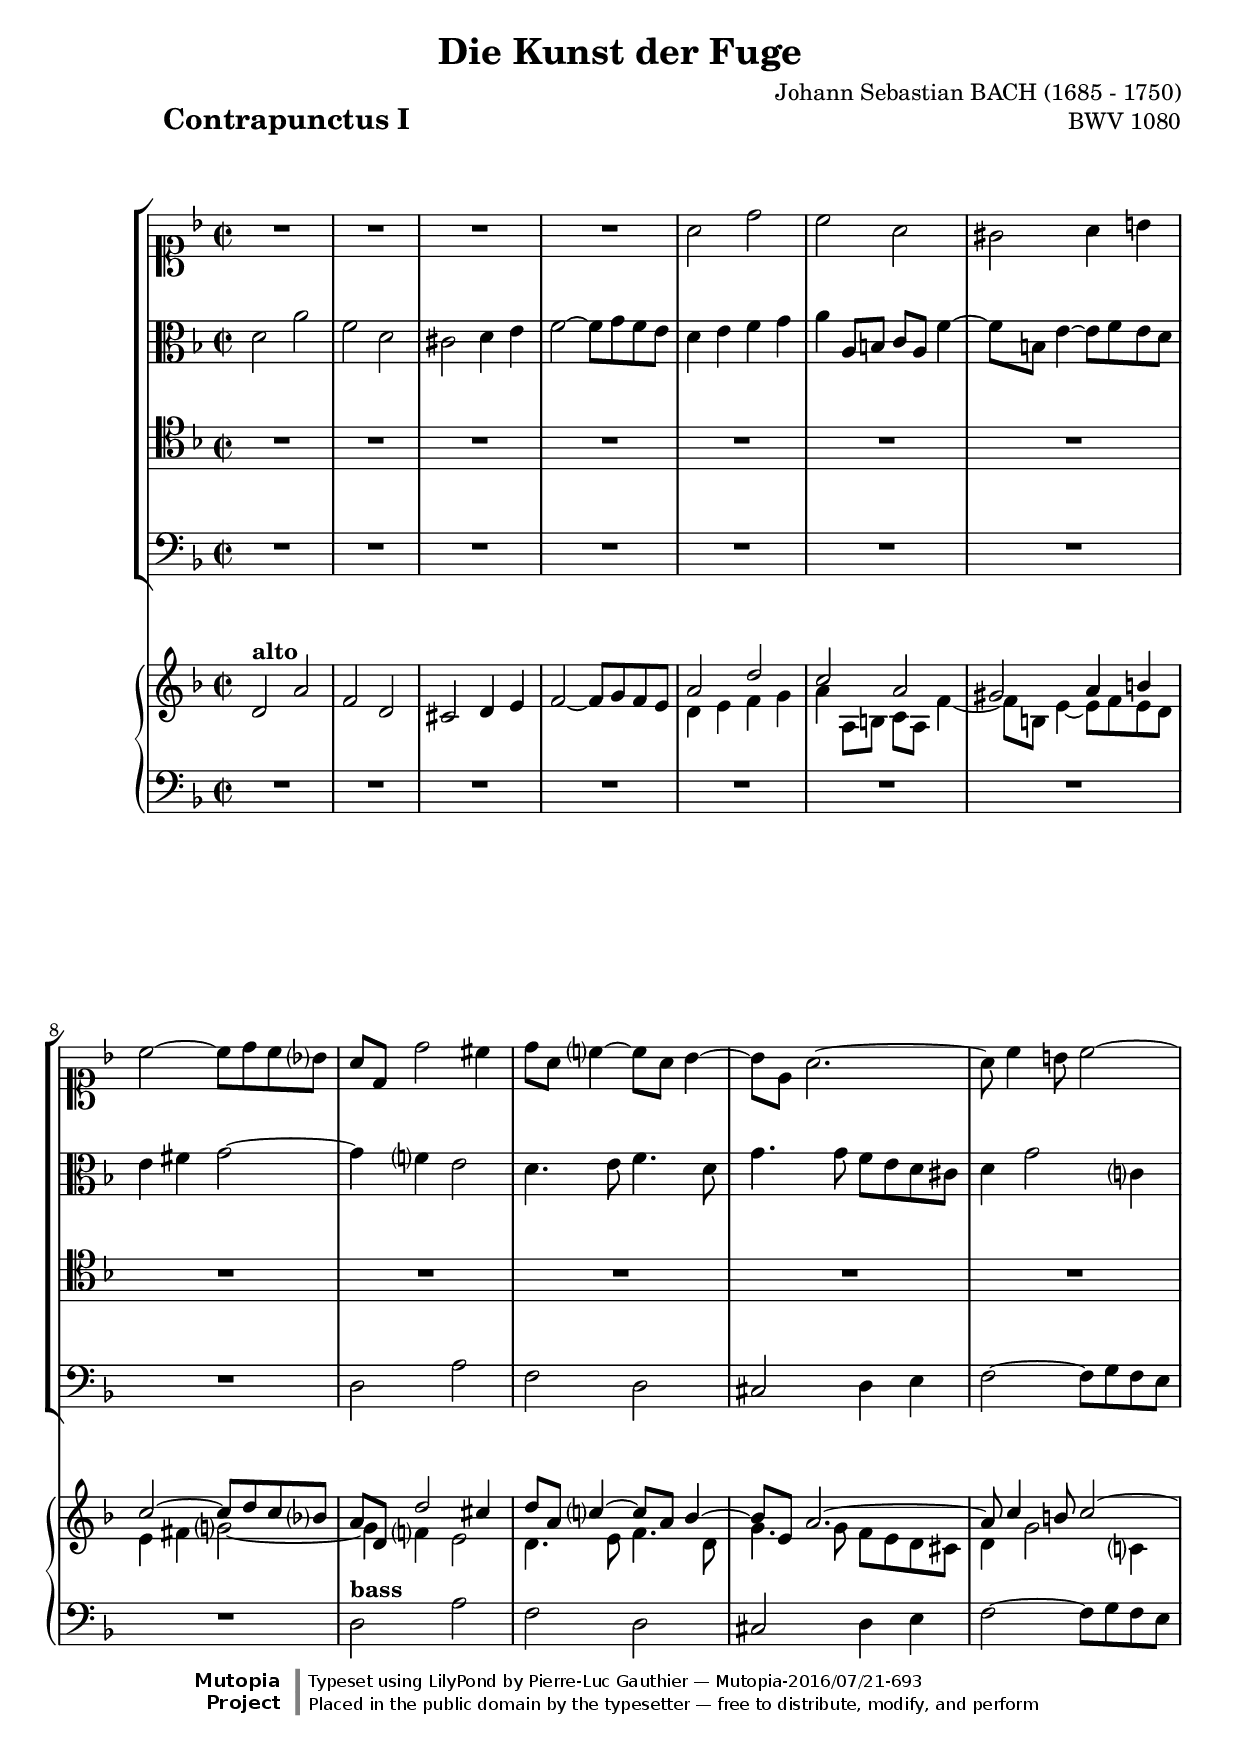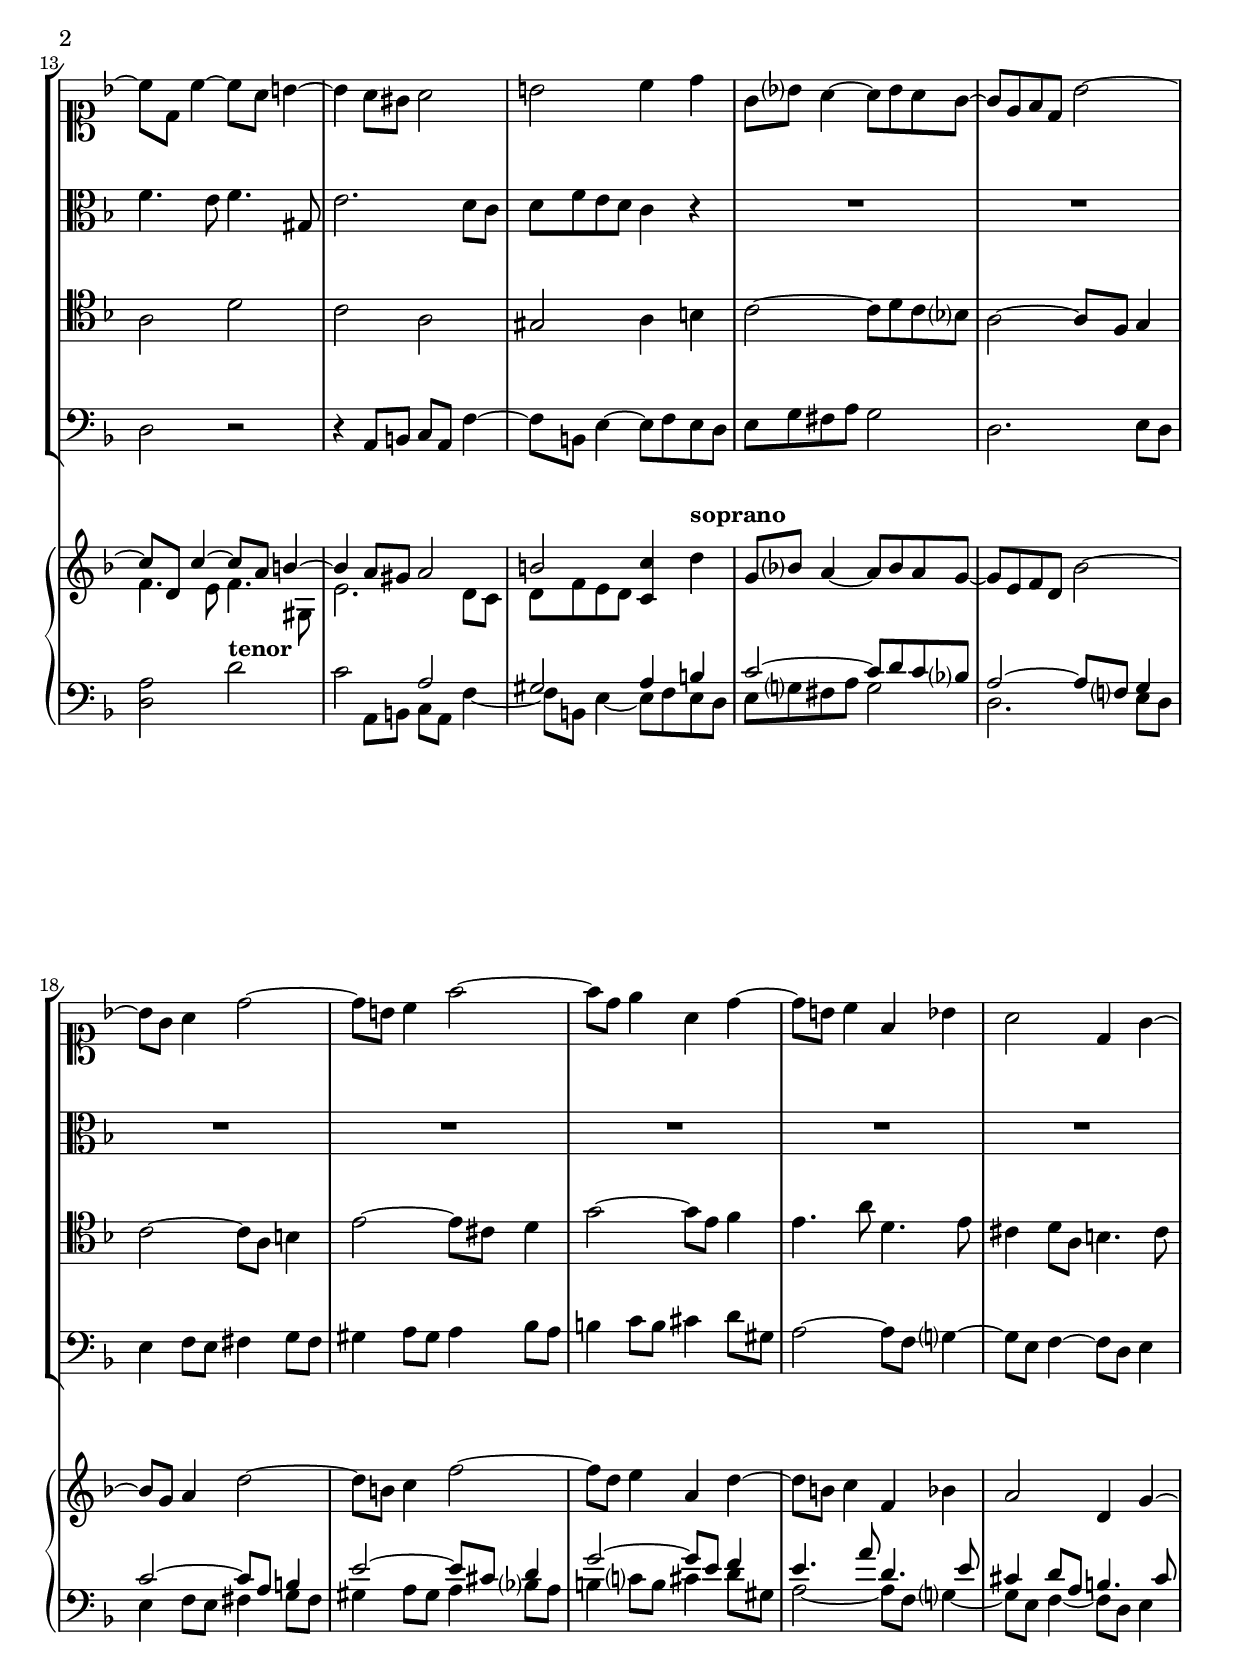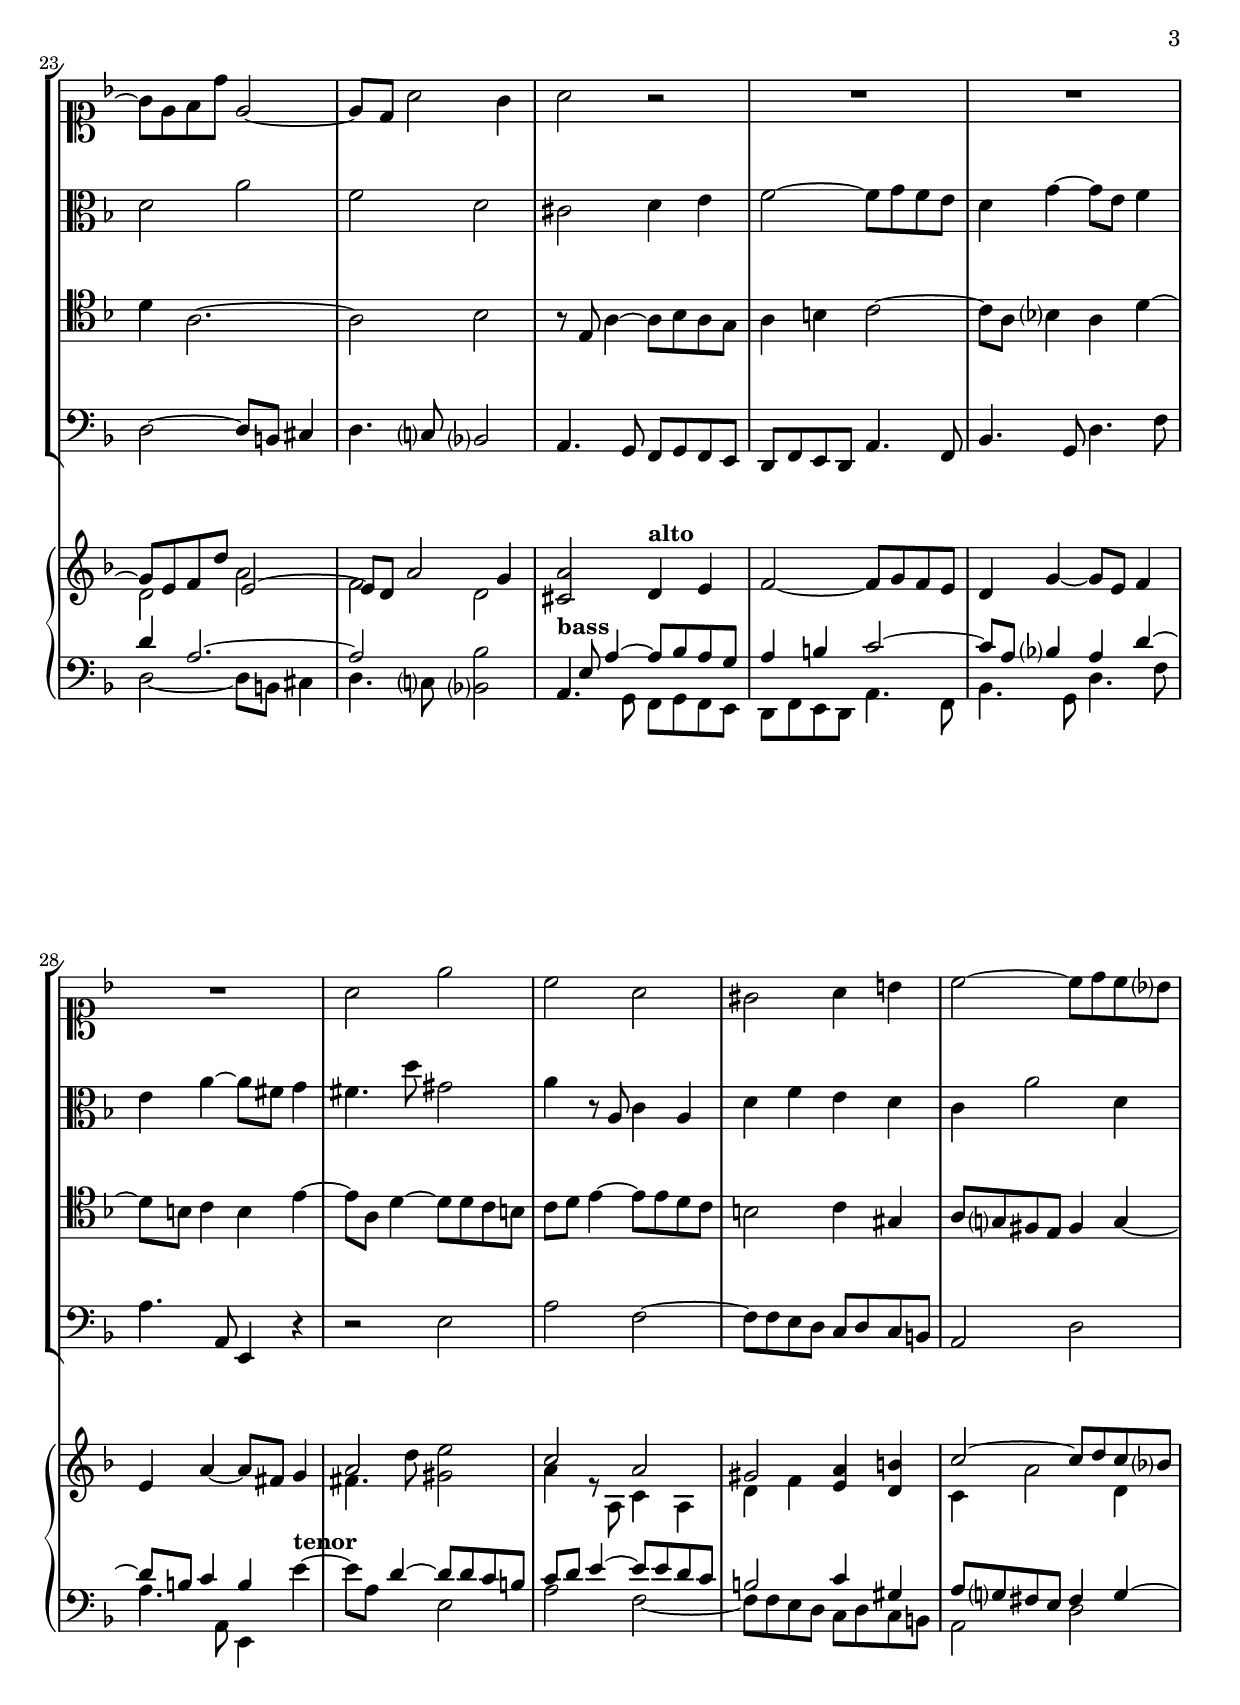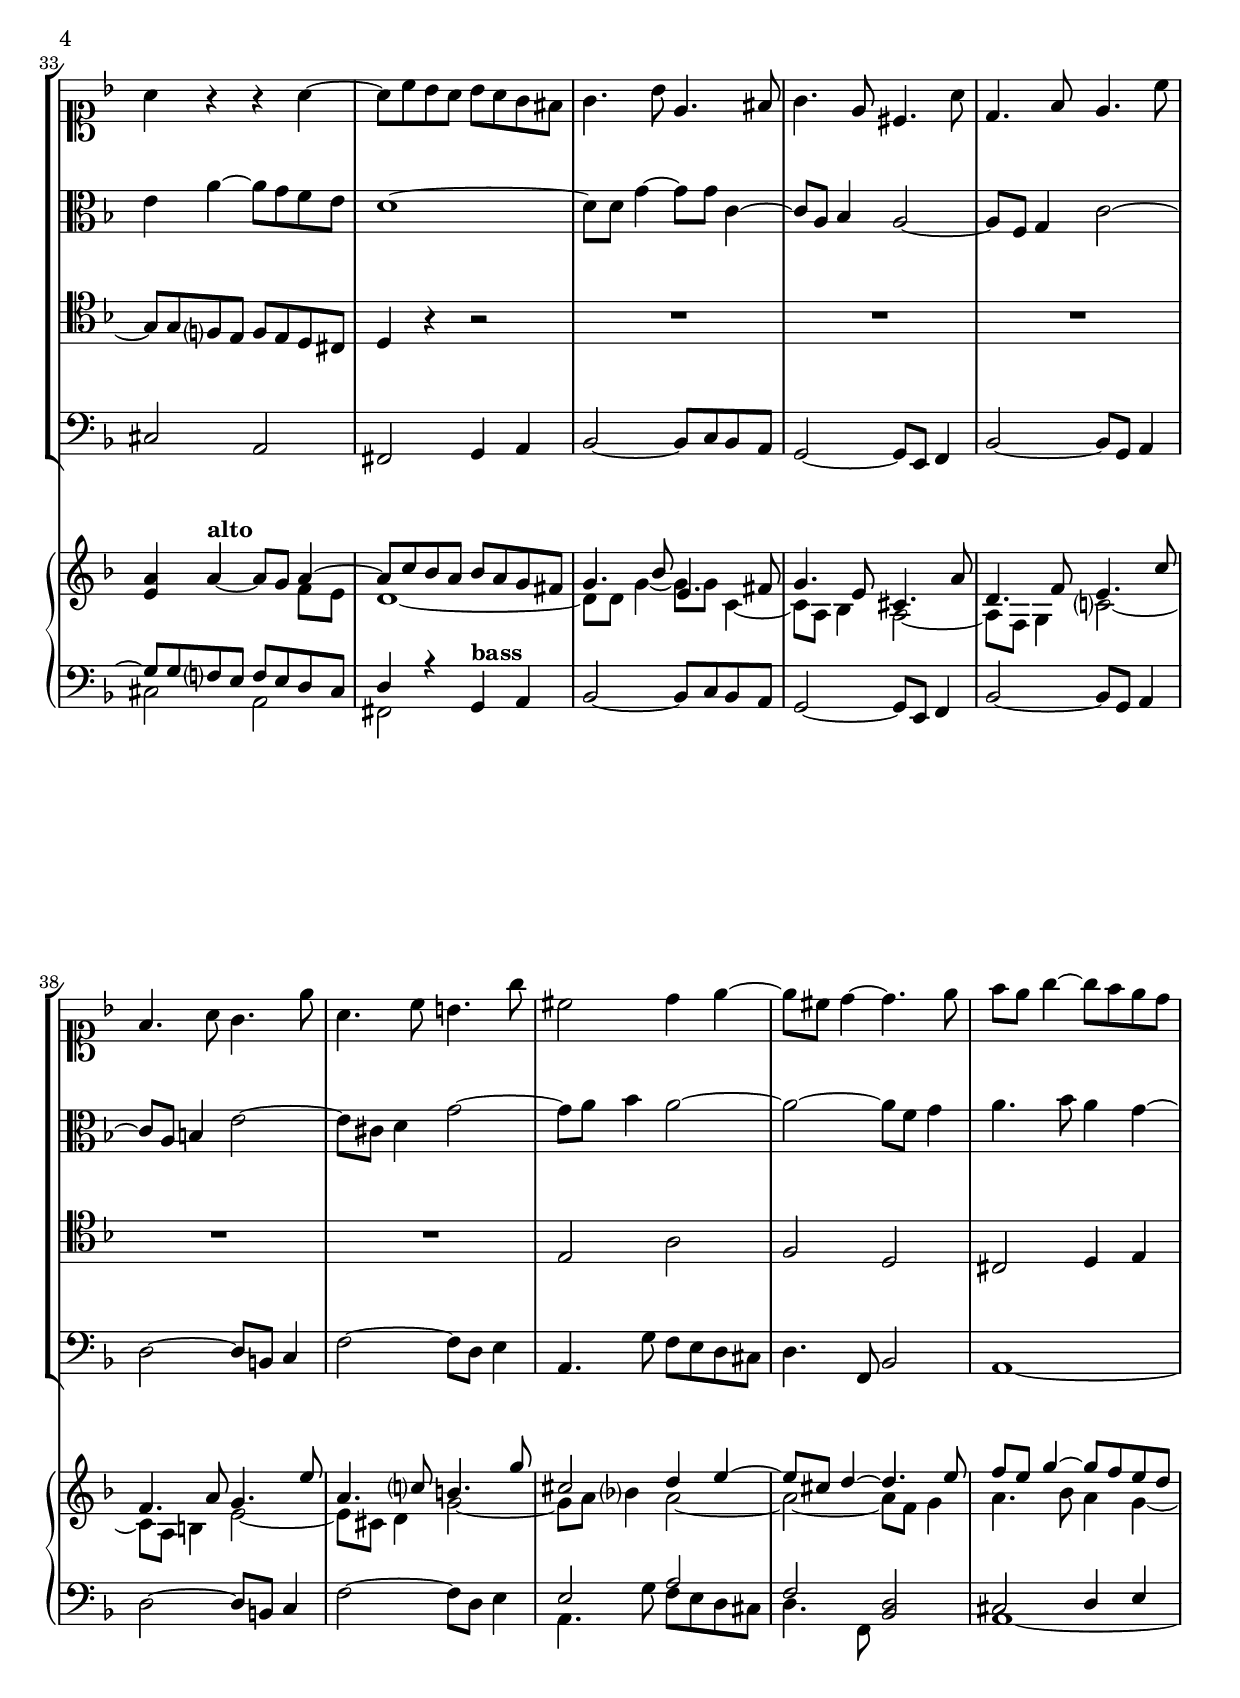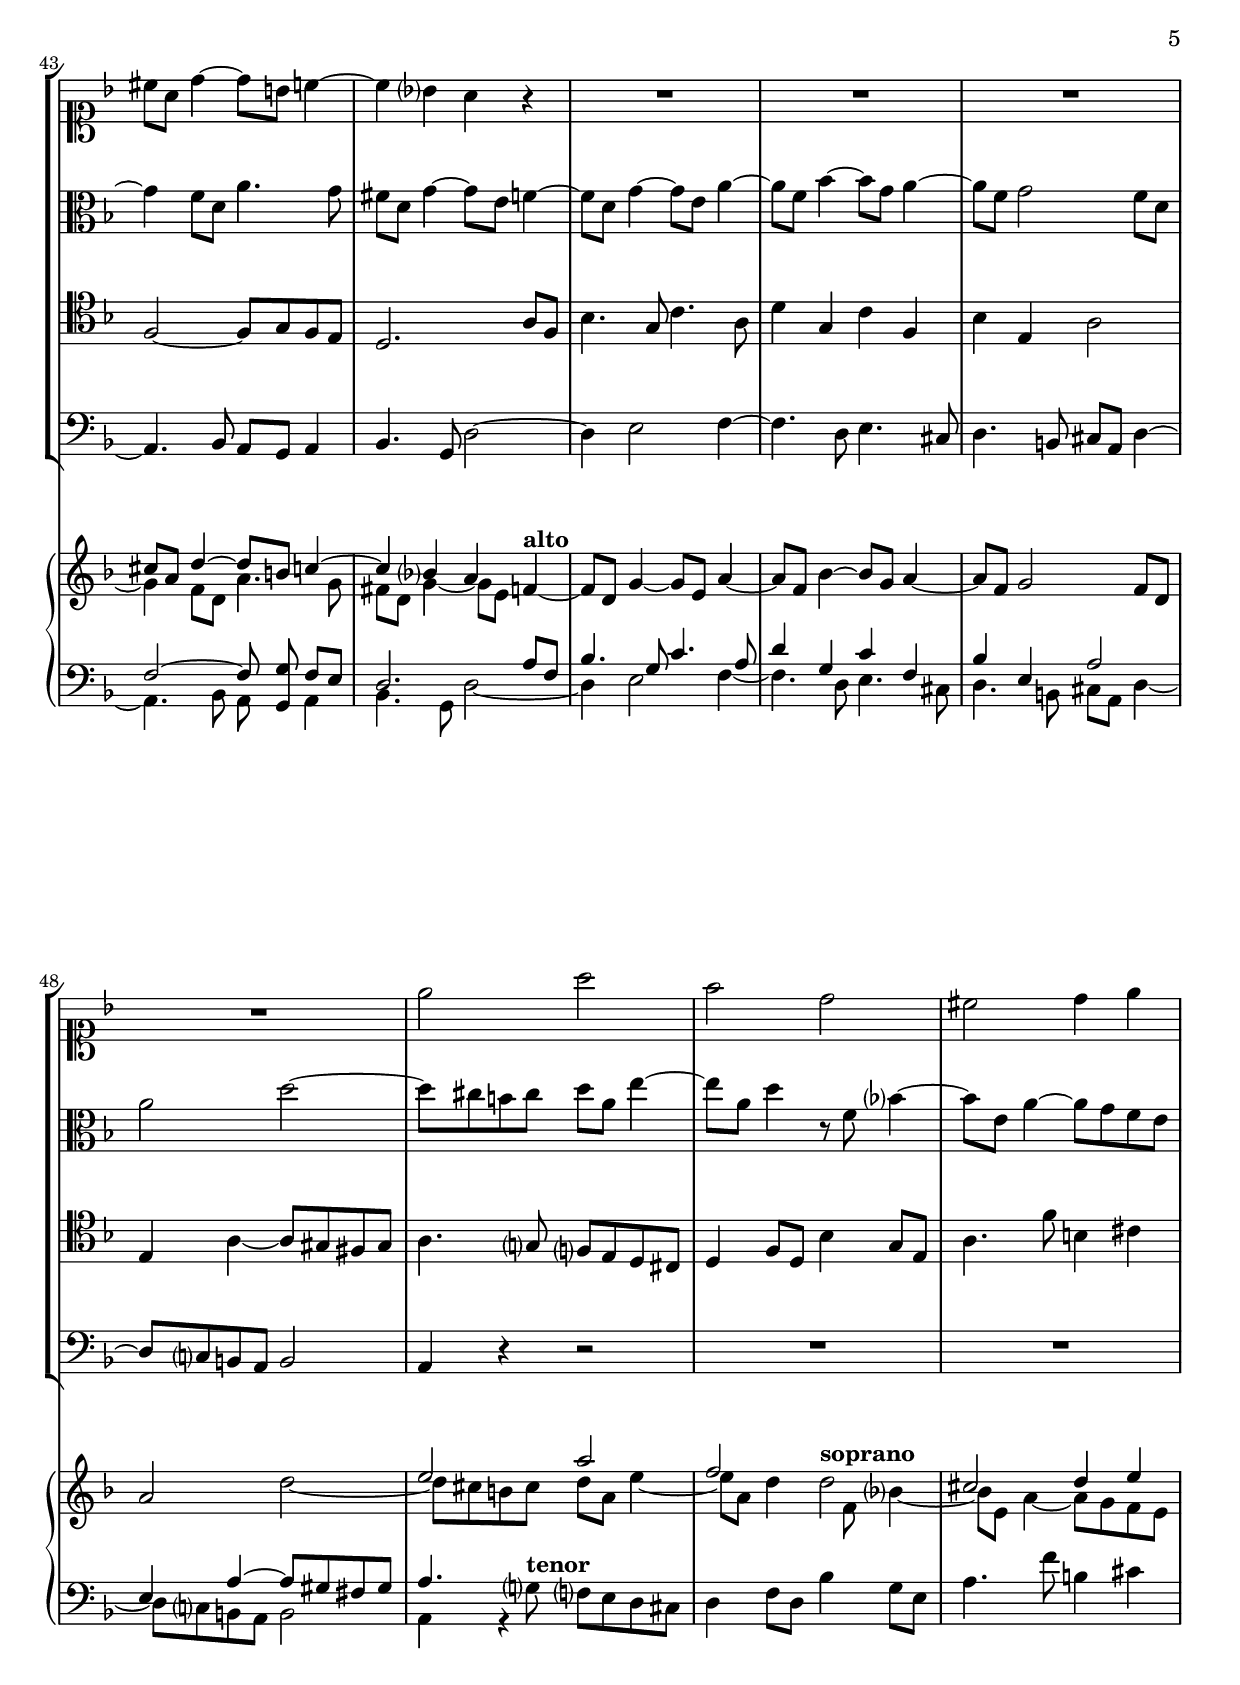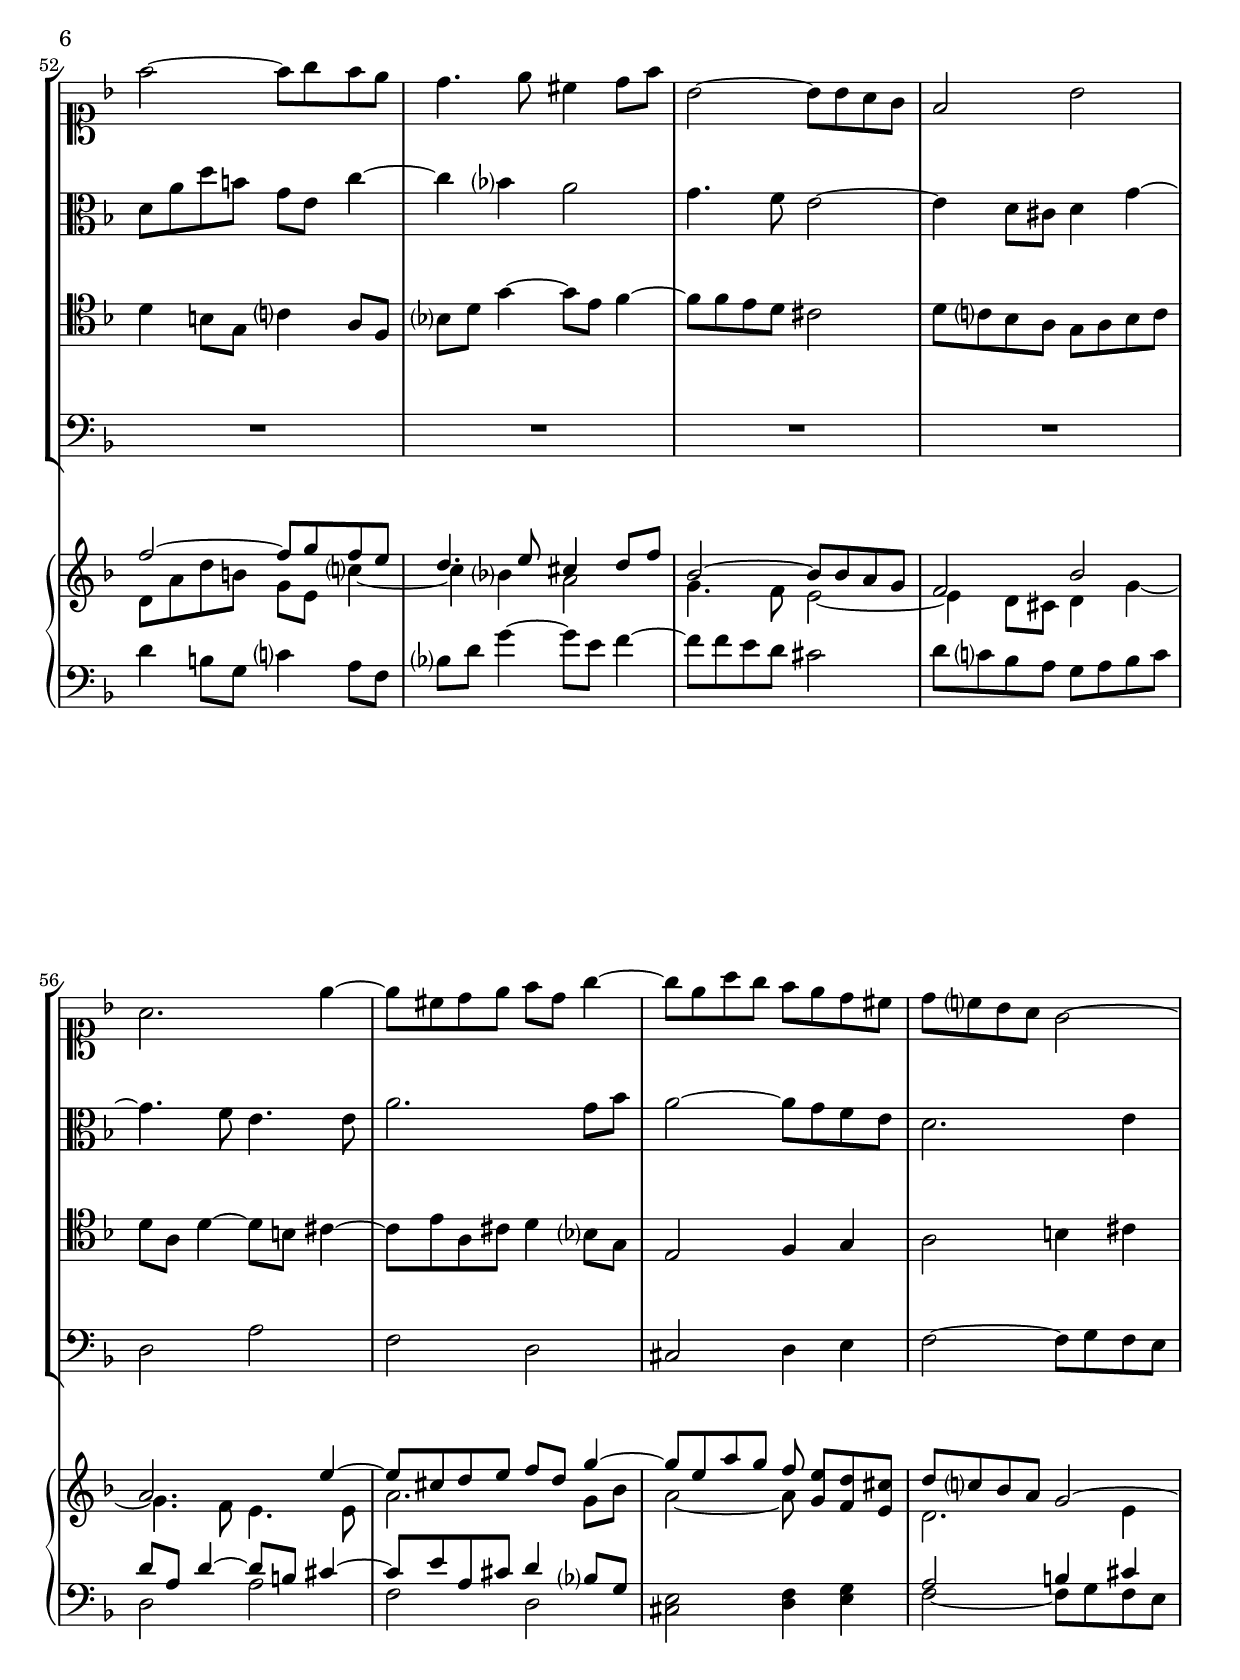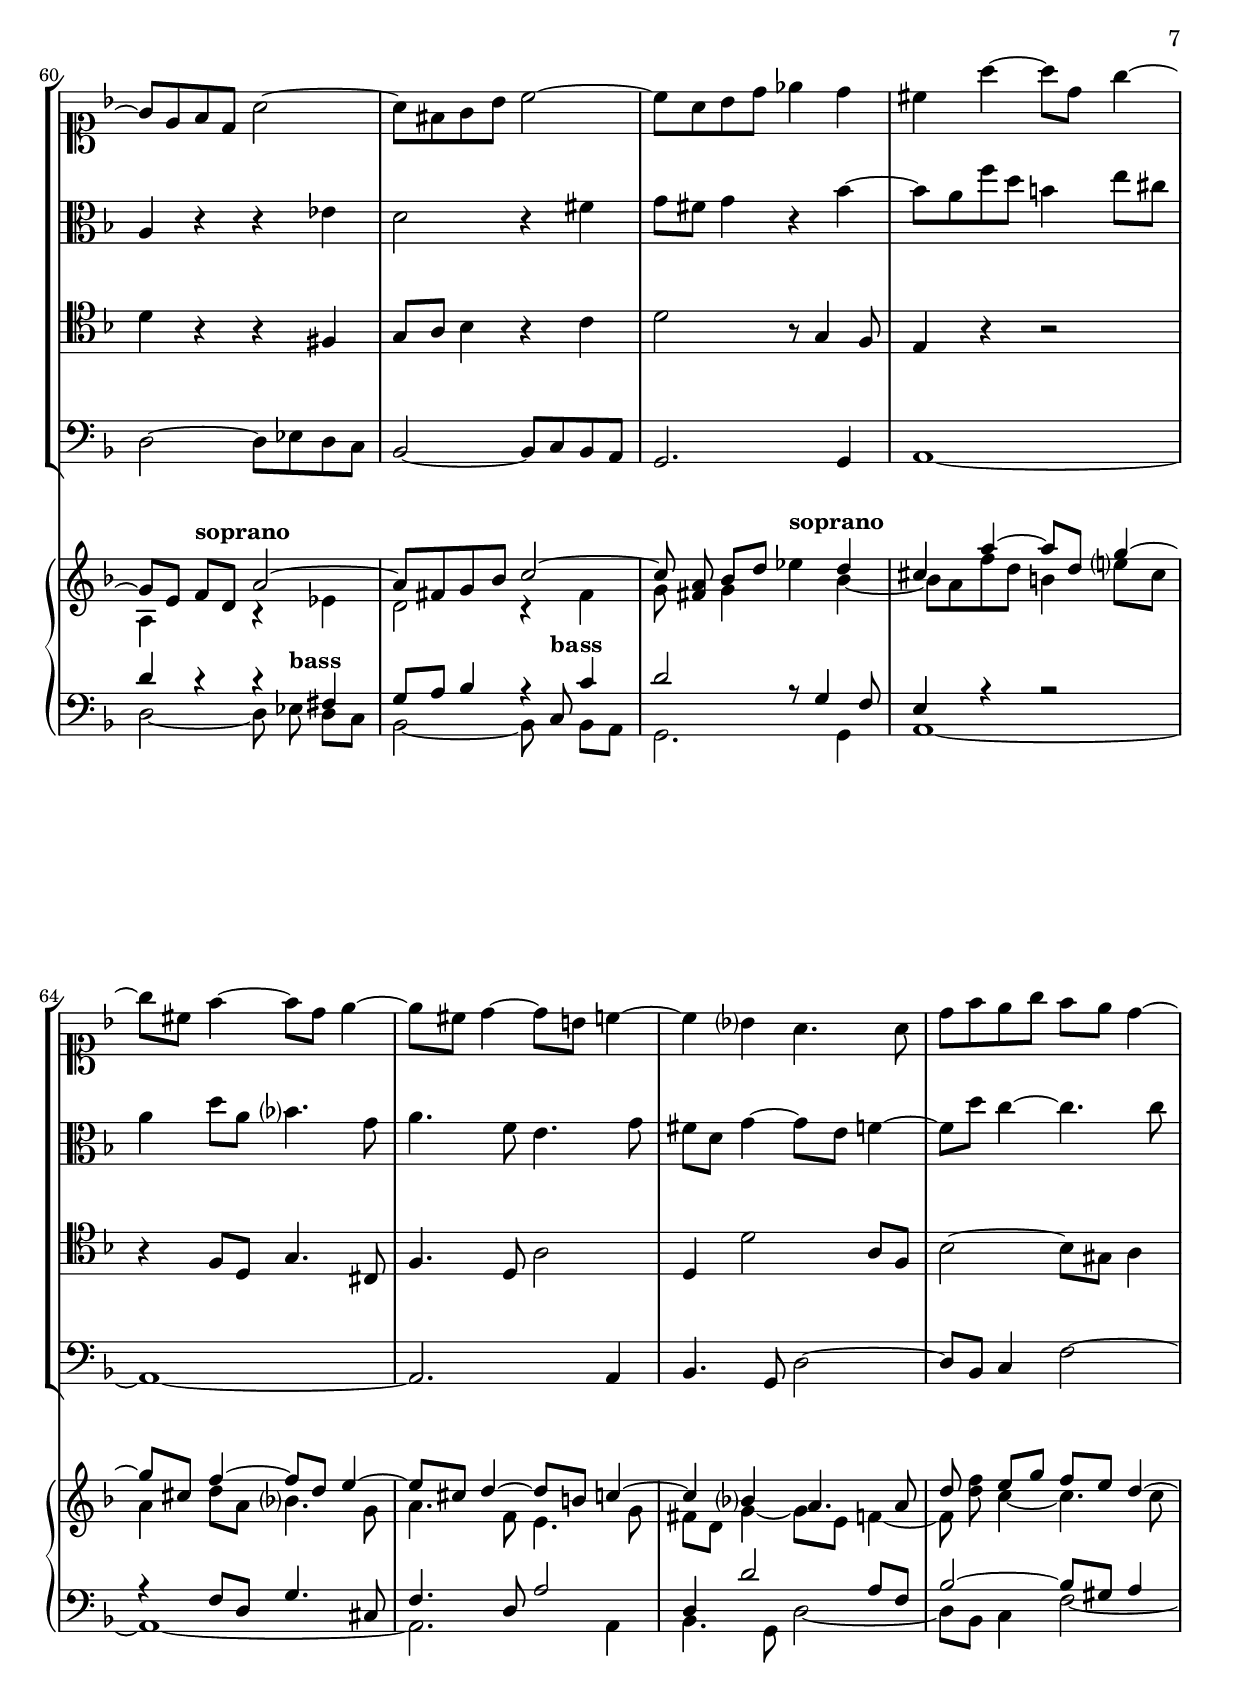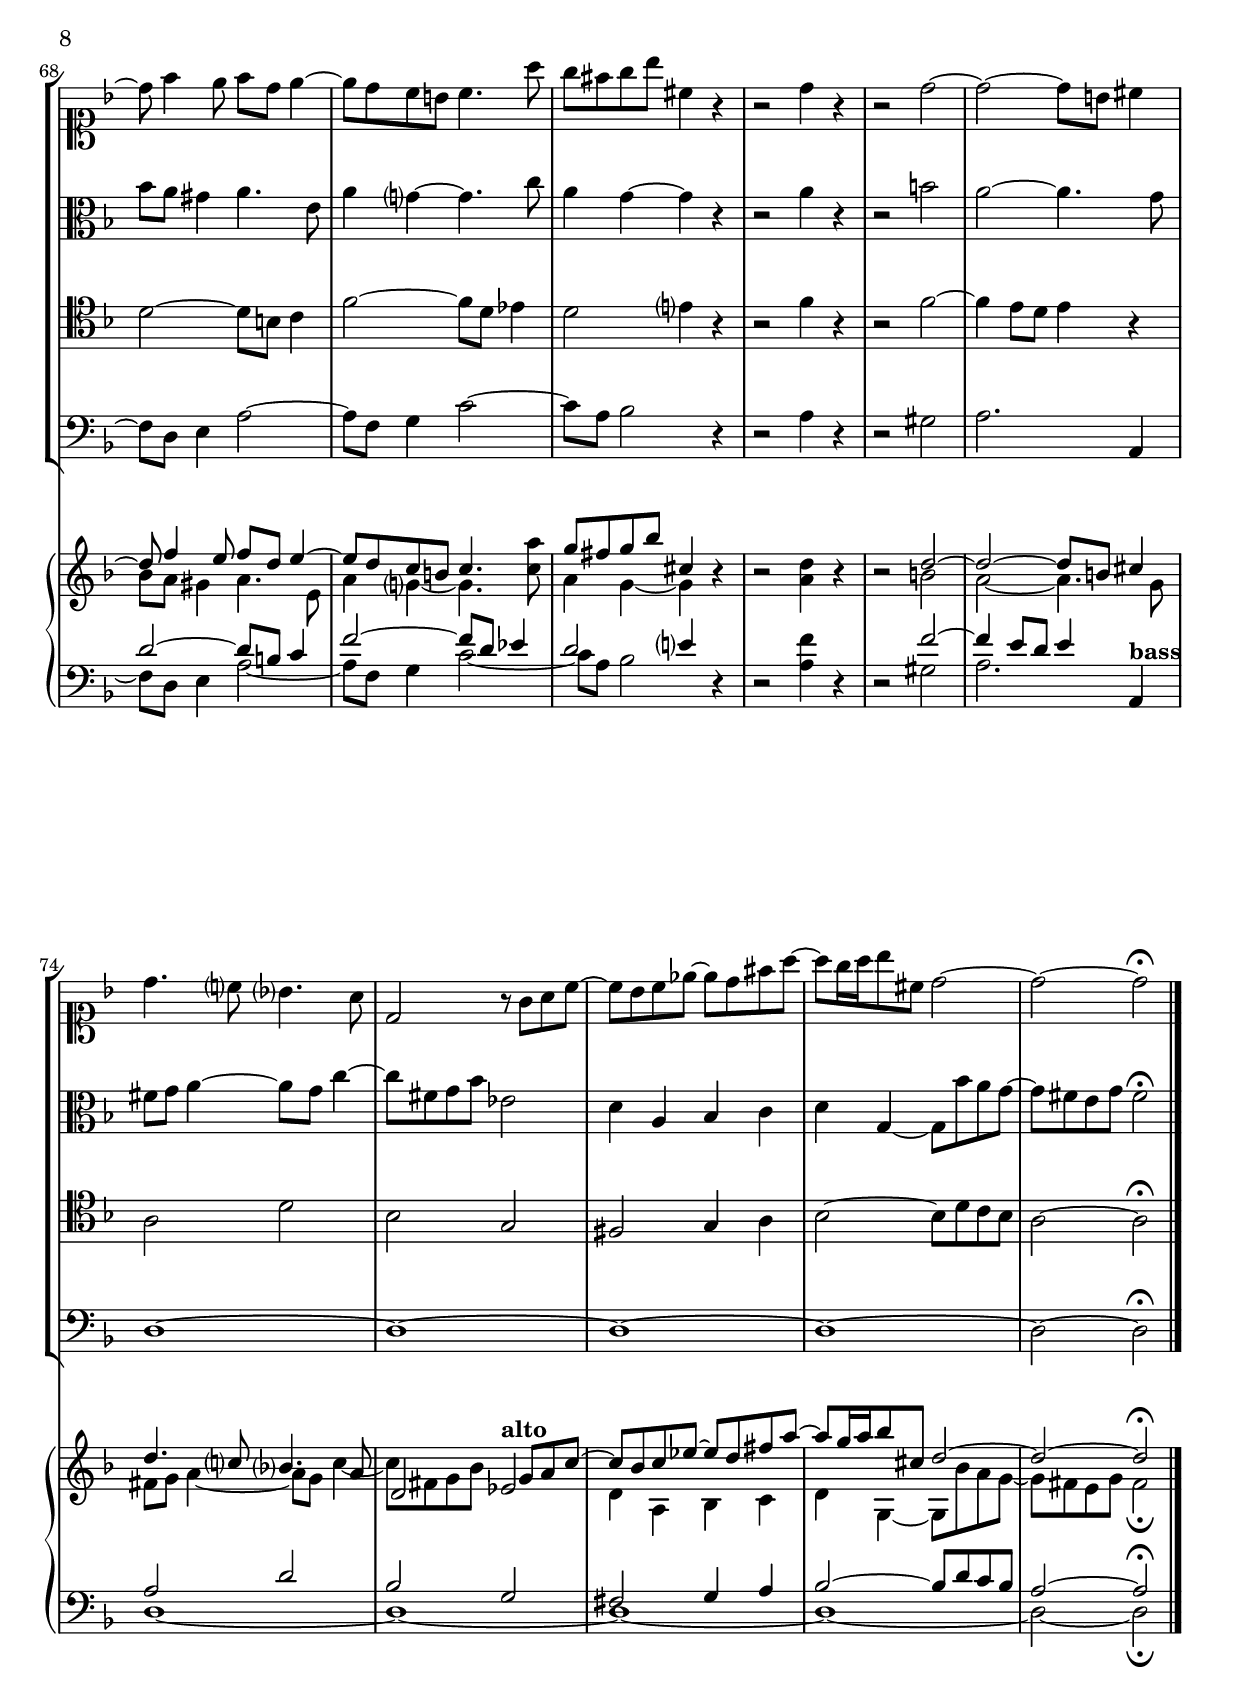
\version "2.18.2"

\paper {
  %#(set-paper-size "letter")
}

\header{
  title="Die Kunst der Fuge"
  piece=\markup{\hspace #10 \bold \huge "Contrapunctus I"}
  opus="BWV 1080"
  composer="Johann Sebastian BACH (1685 - 1750)"

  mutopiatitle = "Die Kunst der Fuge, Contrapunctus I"
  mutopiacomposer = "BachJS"
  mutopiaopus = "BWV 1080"
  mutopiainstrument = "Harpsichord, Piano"
  date = "?-1750"
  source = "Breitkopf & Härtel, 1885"
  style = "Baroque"
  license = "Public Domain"
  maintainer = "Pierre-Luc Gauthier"
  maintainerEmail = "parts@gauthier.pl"
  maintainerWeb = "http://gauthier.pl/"

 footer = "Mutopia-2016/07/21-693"
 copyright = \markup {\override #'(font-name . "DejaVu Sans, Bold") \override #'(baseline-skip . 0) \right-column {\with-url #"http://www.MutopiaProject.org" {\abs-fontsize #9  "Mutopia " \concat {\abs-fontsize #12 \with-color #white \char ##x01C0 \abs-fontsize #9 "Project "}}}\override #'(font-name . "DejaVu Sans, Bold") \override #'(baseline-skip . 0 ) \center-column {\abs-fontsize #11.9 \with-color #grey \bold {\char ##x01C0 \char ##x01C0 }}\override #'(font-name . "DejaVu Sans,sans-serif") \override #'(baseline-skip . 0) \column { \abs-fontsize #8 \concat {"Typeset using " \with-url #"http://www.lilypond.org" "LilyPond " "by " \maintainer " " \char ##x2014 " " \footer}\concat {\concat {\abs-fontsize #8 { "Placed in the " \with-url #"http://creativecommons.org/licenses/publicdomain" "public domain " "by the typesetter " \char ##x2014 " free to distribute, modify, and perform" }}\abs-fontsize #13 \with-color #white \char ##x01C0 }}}
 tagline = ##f
}

%%%%%%%%%%%%%%%%%%%%%%%%%%%%%%%%%%%%%%%%%%%%%%%%%
% Voices

structure = {
  \time 2/2
  \key d \minor
  s1*78
  \bar "|."
}

soprano = \relative c''{

  %1-5

  R1*4 |
  a2 d |

  %6-10

  c a |
  gis a4 b |
  c2~ c8 d c bes |
  a d, d'2 cis4 |
  d8 a c4~ c8 a bes4~ |

  %11-15

  bes8 e, a2.~ |
  a8 c4 b8 c2~ |
  c8 d, c'4~ c8 a b4~ |
  b a8 gis a2 |
  b c4 d |

  %16-20

  g,8 bes a4~ a8 bes a g~ |
  g e f d bes'2~ |
  bes8 g a4 d2~ |
  d8 b c4 f2~ |
  f8 d e4 a, d~ |

  %21-25

  d8 b c4 f, bes |
  a2 d,4 g~ |
  g8 e f d' e,2~ |
  e8 d a'2 g4 |
  a2 r |

  %26-30

  R1*3 |
  a2 e' |
  c a |

  %31-35

  gis a4 b |
  c2~ c8 d c bes |
  a4 r r a~ |
  a8 c bes a bes a g fis |
  g4. bes8 e,4. fis8 |

  %36-40

  g4. e8 cis4. a'8 |
  d,4. f8 e4. c'8 |
  f,4. a8 g4. e'8 |
  a,4. c8 b4. g'8 |
  cis,2 d4 e~ |

  %41-44

  e8 cis d4~ d4. e8 |
  f e g4~ g8 f e d |
  cis a d4~ d8 b c4~ |
  c bes a r |


  %45-50

  R1*4 |
  e'2 a |
  f d |

  %51-55

  cis d4 e |
  f2~ f8 g f e |
  d4. e8 cis4 d8 f |
  bes,2~ bes8 bes a g |
  f2 bes |
  %56-60

  a2. e'4~ |
  e8 cis d e f d g4~ |
  g8 e a g f e d cis |
  d c bes a g2~ |
  g8 e f d a'2~ |

  %61-65

  a8 fis g bes c2~ |
  c8 a bes d ees4 d |
  cis a'~ a8 d, g4~ |
  g8 cis, f4~ f8 d e4~ |
  e8 cis d4~ d8 b c4~ |

  %66-70

  c bes a4. a8 |
  d f e g f e d4~ |
  d8 f4 e8 f d e4~ |
  e8 d c b c4. a'8 |
  g fis g bes cis,4 r |

  %71-75

  r2 d4 r |
  r2 d2~ |
  d2~ d8 b cis4 |
  d4. c8 bes4. a8 |
  d,2 r8 g a c~ |

  %76-80

  c8 bes c ees~ ees d fis a~ |
  a g16 a bes8 cis, d2~ |
  d2~ d\fermata |
}
\addQuote "soprano" \soprano

alto = \relative c'{


  %1-5

  d2 a' |
  f d |
  cis d4 e |
  f2~ f8 g f e |
  d4 e f g |

  %6-10

  a a,8 b c a f'4~ |
  f8 b, e4~ e8 f e d |
  e4 fis g2~ |
  g4 f e2 |
  d4. e8 f4. d8 |

  %11-15

  g4. g8 f e d cis |
  d4 g2 c,4 |
  f4. e8 f4. gis,8 |
  e'2. d8 c |
  d f e d c4 r |

  %16-22

  R1*7

  %23-25

  d2 a' |
  f d |
  cis d4 e |

  %26-30

  f2~ f8 g f e |
  d4 g~ g8 e f4 |
  e a~ a8 fis g4 |
  fis4. d'8 gis,2 |
  a4 r8 a, c4 a |
  %31-35

  d f e d |
  c a'2 d,4 |
  e a~ a8 g f e |
  d1~ |
  d8 d g4~ g8 g c,4~ |

  %36-40

  c8 a bes4 a2~ |
  a8 f g4 c2~ |
  c8 a b4 e2~ |
  e8 cis d4 g2~ |
  g8 a bes4 a2~ |

  %41-45

  a2~ a8 f g4 |
  a4. bes8 a4 g~ |
  g f8 d a'4. g8 |
  fis d g4~ g8 e f4~ |
  f8 d g4~ g8 e a4~ |
  %46-50

  a8 f bes4~ bes8 g a4~ |
  a8 f g2 f8 d |
  a'2 d~ |
  d8 cis b cis d a e'4~ |
  e8 a, d4 r8 f, bes4~ |

  %51-55

  bes8 e, a4~ a8 g f e |
  d a' d b g e c'4~ |
  c bes a2 |
  g4. f8 e2~ |
  e4 d8 cis d4 g~ |

  %56-60

  g4. f8 e4. e8 |
  a2. g8 bes |
  a2~ a8 g f e |
  d2. e4 |
  a, r r ees' |

  %61-65

  d2 r4 fis |
  g8 fis g4 r bes~ |
  bes8 a f' d b4 e8 cis |
  a4 d8 a bes4. g8 |
  a4. f8 e4. g8 |

  %66-70

  fis d g4~ g8 e f4~
  f8 d' c4~ c4. c8
  bes a gis4 a4. e8
  a4 g~ g4. c8
  a4 g~ g r

  %71-75

  r2 a4 r |
  r2 b |
  a~ a4. g8 |
  fis g a4~ a8 g c4~ |
  c8 fis, g bes ees,2 |

  %76-80

  d4 a bes c |
  d g,~ g8 bes' a g~ |
  g8 fis e g fis2\fermata |

}
\addQuote "alto" \alto

tenor = \relative c'{

  %1-12

  R1*12

  %13-15

  a2 d |
  c a |
  gis a4 b |

  %16-20

  c2~ c8 d c bes |
  a2~ a8 f g4 |
  c2~ c8 a b4 |
  e2~ e8 cis d4 |
  g2~ g8 e f4 |

  %21-25

  e4. a8 d,4. e8 |
  cis4 d8 a b4. cis8 |
  d4 a2.~ |
  a2 bes |
  r8 e, a4~ a8 bes a g |

  %26-30

  a4 b c2~ |
  c8 a bes4 a d~ |
  d8 b c4 b e4~ |
  e8 a, d4~ d8 d c b |
  c d e4~ e8 e d c |

  %31-34

  b2 c4 gis |
  a8 g fis e fis4 g~ |
  g8 g f e f e d cis |
  d4 r r2 |

  %35-40

  R1*5 |
  e2 a |

  %41-45

  f d |
  cis d4 e |
  f2~ f8 g f e |
  d2. a'8 f |
  bes4. g8 c4. a8 |

  %46-50

  d4 g, c f, |
  bes e, a2 |
  e4 a4~ a8 gis fis gis |
  a4. g8 f e d cis |
  d4 f8 d bes'4 g8 e |

  %51-55

  a4. f'8 b,4 cis |
  d b8 g c4 a8 f |
  bes d g4~ g8 e f4~ |
  f8 f e d cis2 |
  d8 c bes a g a bes c |

  %56-60

  d a d4~ d8 b cis4~ |
  cis8 e a, cis d4 bes8 g |
  e2 f4 g |
  a2 b4 cis |
  d r r fis, |

  %61-65
  g8 a bes4 r c |
  d2 r8 g,4 f8 |
  e4 r r2 |
  r4 f8 d g4. cis,8 |
  f4. d8 a'2 |

  %66-70

  d,4 d'2 a8 f |
  bes2~ bes8 gis a4 |
  d2~ d8 b c4 |
  f2~ f8 d ees4 |
  d2 e4 r |

  %71-75

  r2 f4 r |
  r2 f2~ |
  f4 e8 d e4 r |
  a,2 d |
  bes g |

  %76-80

  fis g4 a |
  bes2~ bes8 d c bes |
  a2~ a\fermata |

}
\addQuote "tenor" \tenor

bass = \relative c{

  %1-8

  R1*8 |

  %9-10

  d2 a' |
  f d |

  %11-15

  cis d4 e |
  f2~ f8 g f e |
  d2 r |
  r4 a8 b c a f'4~ |
  f8 b, e4~ e8 f e d |

  %16-20

  e g fis a g2 |
  d2. e8 d |
  e4 f8 e fis4 g8 fis |
  gis4 a8 gis a4 bes8 a |
  b4 c8 b cis4 d8 gis, |

  %21-25

  a2~ a8 f g4~ |
  g8 e f4~ f8 d e4 |
  d2~ d8 b cis4 |
  d4. c8 bes2 |
  a4. g8 f g f e |

  %26-30

  d f e d a'4. f8 |
  bes4. g8 d'4. f8 |
  a4. a,8 e4 r |
  r2 e' |
  a f~ |

  %31-35

  f8 f e d c d c b |
  a2 d |
  cis a |
  fis g4 a |
  bes2~ bes8 c bes a |

  %36-40

  g2~ g8 e f4 |
  bes2~ bes8 g a4 |
  d2~ d8 b c4 |
  f2~ f8 d e4 |
  a,4. g'8 f e d cis |

  %41-45

  d4. f,8 bes2 |
  a1~ |
  a4. bes8 a g a4 |
  bes4. g8 d'2~ |
  d4 e2 f4~ |

  %46-49

  f4. d8 e4. cis8 |
  d4. b8 cis a d4~ |
  d8 c b a b2 |
  a4 r r2 |


  %50-55

  R1*6 |

  %56-60

  d2 a' |
  f d |
  cis d4 e |
  f2~ f8 g f e |
  d2~ d8 ees d c |

  %61-65

  bes2~ bes8 c bes a |
  g2. g4 |
  a1~ |
  a~ |
  a2. a4 |

  %66-70

  bes4. g8 d'2~ |
  d8 bes c4 f2~ |
  f8 d e4 a2~ |
  a8 f g4 c2~ |
  c8 a bes2 r4 |

  %71-75

  r2 a4 r |
  r2 gis |
  a2. a,4 |
  d1~ |
  d~ |

  %76-80

  d~ |
  d~ |
  d2~ d\fermata |

}
\addQuote "bass" \bass


%%%%%%%%%%%%%%%%%%%%%%%%%%%%%%%%%%%%%%%%%%%%%%%%%
% Parts

part-soprano = \new Staff {
  << \structure \clef soprano \soprano >>
}
part-alto = \new Staff {
  << \structure \clef alto \alto >>
}
part-tenor = \new Staff {
  << \structure \clef tenor \tenor >>
}
part-bass = \new Staff {
  << \structure \clef bass \bass >>
}

pianoPart = {
  \new PianoStaff <<
    \new Staff  = "upper" <<
      \clef treble
      \set Staff.soloText = #"soprano"
      \set Staff.soloIIText = #"alto"
      \set Staff.aDueText = #"sopranoalto"
      \partcombine <<\structure \soprano>> <<\structure \alto>>
    >>
    \new Staff = "lower" <<
      \structure
      \clef bass
      \set Staff.soloText = #"tenor"
      \set Staff.soloIIText = #"bass"
      \set Staff.aDueText = #"tenor + bass"
      \partcombine \tenor \bass
    >>
  >>
}

fullTraditionalScore = {
  <<
    \new StaffGroup
    <<
      \part-soprano
      \part-alto
      \part-tenor
      \part-bass
    >>
    \pianoPart
  >>
}

midiScore = <<
      \structure
      \new Staff \with {
        midiInstrument = "violin"
      } \soprano
      \new Staff \with {
        midiInstrument = "viola"
      } \alto
      \new Staff \with {
        midiInstrument = "cello"
      } \tenor
      \new Staff \with {
        midiInstrument = "contrabass"
      } \bass
    >>

scoreContent = {
  \fullTraditionalScore
}

\score{
  \scoreContent
  \layout {
    \accidentalStyle Score.modern-cautionary
    \set Score.skipBars = ##t
  }
}
\score {
  \midiScore
  \midi {\tempo 4=120}
}

